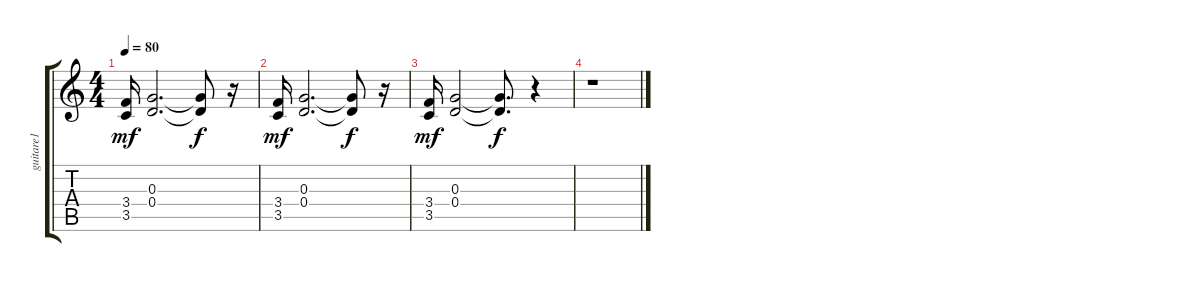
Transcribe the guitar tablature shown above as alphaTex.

\track ("guitare1" "guitare1") {instrument acousticguitarnylon}
\staff {score tabs}
\tuning (E4 B3 G3 D3 A2 E2) {hide}
\ts (4 4)
\tempo 80
\clef g2
\ks c
(3.4 3.5).16{dy mf} (0.3 0.4).2{d} (0.3{t} 0.4{t}).8{dy f} r.16 |
(3.4 3.5).16{dy mf} (0.3 0.4).2{d} (0.3{t} 0.4{t}).8{dy f} r.16 |
(3.4 3.5).16{dy mf} (0.3 0.4).2 (0.3{t} 0.4{t}).8{d dy f} r.4 |
r.1
